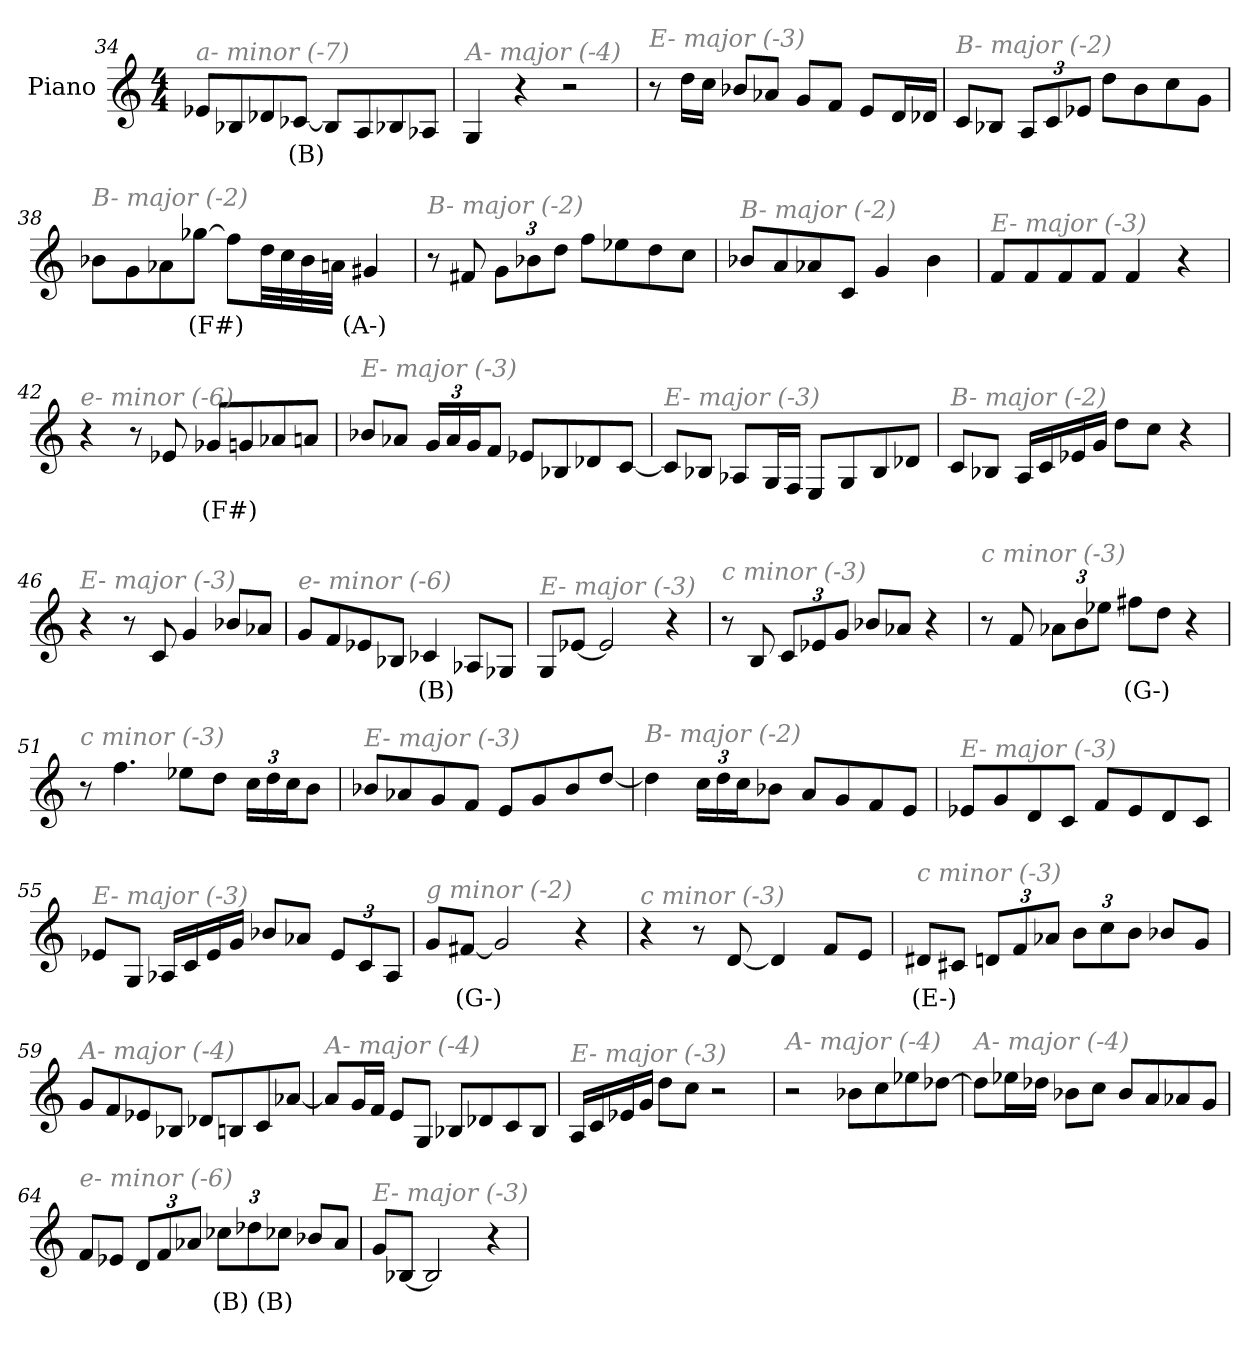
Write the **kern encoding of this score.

**kern	**text
*part1	*part1
*staff1	*staff1
*I"Piano	*
*I'Pno	*
*clefG2	*
*k[]	*
*M4/4	*
=34	=34
!LO:TX:i:color=#808080:t=a- minor (-7)	!
8e-X/L	.
8B-X/	.
8d-X/	.
[8c-Xi/J	(B)
8B/L]	.
8A/	.
8B-X/	.
8A-X/J	.
=35	=35
!LO:TX:i:color=#808080:t=A- major (-4)	!
4G/	.
4r	.
2r	.
!!LO:LB:g=z
=36	=36
!LO:TX:i:color=#808080:t=E- major (-3)	!
8r	.
16dd\LL	.
16cc\JJ	.
8b-X/L	.
8a-X/J	.
8g/L	.
8f/J	.
8e/L	.
16d/L	.
16d-X/JJ	.
=37	=37
!LO:TX:i:color=#808080:t=B- major (-2)	!
8c/L	.
8B-X/J	.
*Xbrackettup	*
12A/L	.
12c/	.
12e-X/J	.
8dd\L	.
8b\	.
8cc\	.
8g\J	.
=38	=38
!LO:TX:i:color=#808080:t=B- major (-2)	!
8b-X\L	.
8g\	.
8a-X\	.
[8gg-Xi\J	(F#)
8ff#\L]	.
32dd\LL	.
32cc\	.
32b-\	.
32an\JJJ	.
4g#Xj/	(A-)
!!LO:PB:g=z
=39	=39
!LO:TX:i:color=#808080:t=B- major (-2)	!
8r	.
8f#X/	.
12g\L	.
12b-X\	.
12dd\J	.
8ff\L	.
8ee-X\	.
8dd\	.
8cc\J	.
=40	=40
!LO:TX:i:color=#808080:t=B- major (-2)	!
8b-X/L	.
8a/	.
8a-X/	.
8c/J	.
4g/	.
4b-\	.
=41	=41
!LO:TX:i:color=#808080:t=E- major (-3)	!
8f/L	.
8f/	.
8f/	.
8f/J	.
4f/	.
4r	.
=42	=42
!LO:TX:i:color=#808080:t=e- minor (-6)	!
4r	.
8r	.
8e-X/	.
8g-Xi/L	(F#)
8g/	.
8a-X/	.
8an/J	.
!!LO:LB:g=z
=43	=43
!LO:TX:i:color=#808080:t=E- major (-3)	!
8b-X/L	.
8a-X/J	.
24g/LL	.
24a-/	.
24g/J	.
8f/J	.
8e-X/L	.
8B-X/	.
8d-X/	.
[8c/J	.
=44	=44
!LO:TX:i:color=#808080:t=E- major (-3)	!
8c/L]	.
8B-X/J	.
8A-X/L	.
16G/L	.
16F/JJ	.
8E/L	.
8G/	.
8B-/	.
8d-X/J	.
=45	=45
!LO:TX:i:color=#808080:t=B- major (-2)	!
8c/L	.
8B-X/J	.
16A/LL	.
16c/	.
16e-X/	.
16g/JJ	.
8dd\L	.
8cc\J	.
4r	.
=46	=46
!LO:TX:i:color=#808080:t=E- major (-3)	!
4r	.
8r	.
8c/	.
4g/	.
8b-X/L	.
8a-X/J	.
!!LO:LB:g=z
=47	=47
!LO:TX:i:color=#808080:t=e- minor (-6)	!
8g/L	.
8f/	.
8e-X/	.
8B-X/J	.
4c-Xi/	(B)
8A-X/L	.
8G-X/J	.
=48	=48
!LO:TX:i:color=#808080:t=E- major (-3)	!
8G/L	.
[8e-X/J	.
2e-/]	.
4r	.
=49	=49
!LO:TX:i:color=#808080:t=c minor (-3)	!
8r	.
8B/	.
12c/L	.
12e-X/	.
12g/J	.
8b-X/L	.
8a-X/J	.
4r	.
=50	=50
!LO:TX:i:color=#808080:t=c minor (-3)	!
8r	.
8f/	.
12a-X\L	.
12b\	.
12ee-X\J	.
8ff#Xi\L	(G-)
8dd\J	.
4r	.
!!LO:LB:g=z
=51	=51
!LO:TX:i:color=#808080:t=c minor (-3)	!
8r	.
4.ff\	.
8ee-X\L	.
8dd\J	.
24cc\LL	.
24dd\	.
24cc\J	.
8b\J	.
=52	=52
!LO:TX:i:color=#808080:t=E- major (-3)	!
8b-X/L	.
8a-X/	.
8g/	.
8f/J	.
8e/L	.
8g/	.
8b-/	.
[8dd/J	.
=53	=53
!LO:TX:i:color=#808080:t=B- major (-2)	!
4dd\]	.
24cc\LL	.
24dd\	.
24cc\J	.
8b-X\J	.
8a/L	.
8g/	.
8f/	.
8e/J	.
=54	=54
!LO:TX:i:color=#808080:t=E- major (-3)	!
8e-X/L	.
8g/	.
8d/	.
8c/J	.
8f/L	.
8e-/	.
8d/	.
8c/J	.
!!LO:LB:g=z
=55	=55
!LO:TX:i:color=#808080:t=E- major (-3)	!
8e-X/L	.
8G/J	.
16A-X/LL	.
16c/	.
16e-/	.
16g/JJ	.
8b-X/L	.
8a-X/J	.
12e-/L	.
12c/	.
12A-/J	.
=56	=56
!LO:TX:i:color=#808080:t=g minor (-2)	!
8g/L	.
[8f#Xi/J	(G-)
2g-/]	.
4r	.
=57	=57
!LO:TX:i:color=#808080:t=c minor (-3)	!
4r	.
8r	.
[8d/	.
4d/]	.
8f/L	.
8e/J	.
=58	=58
!LO:TX:i:color=#808080:t=c minor (-3)	!
8d#Xj/L	(E-)
8c#X/J	.
12d/L	.
12f/	.
12a-X/J	.
12b\L	.
12cc\	.
12b\J	.
8b-X/L	.
8g/J	.
!!LO:LB:g=z
=59	=59
!LO:TX:i:color=#808080:t=A- major (-4)	!
8g/L	.
8f/	.
8e-X/	.
8B-X/J	.
8d-X/L	.
8Bn/	.
8c/	.
[8a-X/J	.
=60	=60
!LO:TX:i:color=#808080:t=A- major (-4)	!
8a-/L]	.
16g/L	.
16f/JJ	.
8e/L	.
8G/J	.
8B-X/L	.
8d-X/	.
8c/	.
8B-/J	.
=61	=61
!LO:TX:i:color=#808080:t=E- major (-3)	!
16A/LL	.
16c/	.
16e-X/	.
16g/JJ	.
8dd\L	.
8cc\J	.
2r	.
=62	=62
!LO:TX:i:color=#808080:t=A- major (-4)	!
2r	.
8b-X\L	.
8cc\	.
8ee-X\	.
[8dd-X\J	.
!!LO:LB:g=z
=63	=63
!LO:TX:i:color=#808080:t=A- major (-4)	!
8dd-\L]	.
16ee-X\L	.
16dd-X\JJ	.
8b-X\L	.
8cc\J	.
8b-/L	.
8a/	.
8a-X/	.
8g/J	.
=64	=64
!LO:TX:i:color=#808080:t=e- minor (-6)	!
8f/L	.
8e-X/J	.
12d/L	.
12f/	.
12a-X/J	.
12cc-Xi\L	(B)
12dd-X\	.
12cc-Xi\J	(B)
8b-X/L	.
8a-/J	.
=65	=65
!LO:TX:i:color=#808080:t=E- major (-3)	!
8g/L	.
[8B-X/J	.
2B-/]	.
4r	.
=	=
*-	*-
